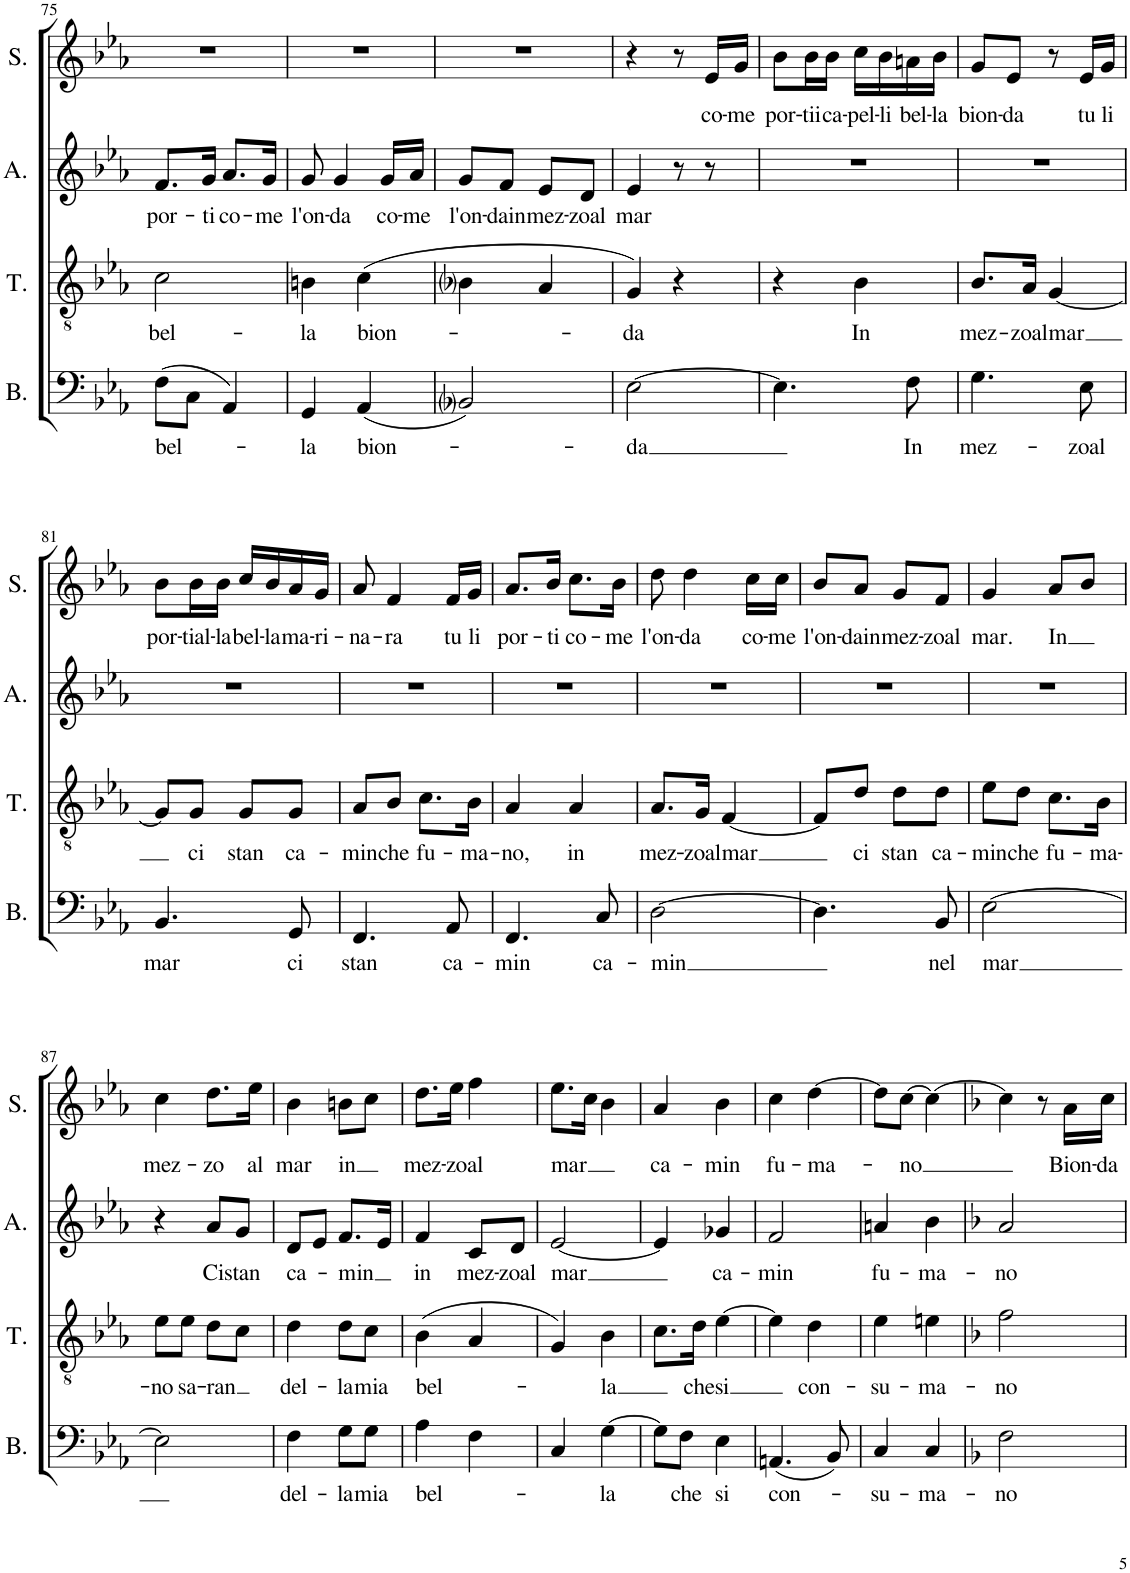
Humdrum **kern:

**kern	**text	**kern	**text	**kern	**text	**kern	**text
*part4	*part4	*part3	*part3	*part2	*part2	*part1	*part1
*staff4	*staff4	*staff3	*staff3	*staff2	*staff2	*staff1	*staff1
*I"Bass	*	*I"Tenor	*	*I"Alto	*	*I"Soprano	*
*I'B.	*	*I'T.	*	*I'A.	*	*I'S.	*
!!LO:PB:g=z
*clefF4	*	*clefGv2	*	*clefG2	*	*clefG2	*
*k[b-e-a-]	*	*k[b-e-a-]	*	*k[b-e-a-]	*	*k[b-e-a-]	*
*M2/4	*	*M2/4	*	*M2/4	*	*M2/4	*
=75	=75	=75	=75	=75	=75	=75	=75
!	!LO:LY:b	!	!LO:LY:b	!	!LO:LY:b	!	!
(8F\L	bel-	2c\	bel-	8.f/L	por-	2r	.
8C\J	.	.	.	.	.	.	.
!	!	!	!	!	!LO:LY:b	!	!
.	.	.	.	16g/Jk	-ti	.	.
!	!	!	!	!	!LO:LY:b	!	!
4AA-/)	.	.	.	8.a-/L	co-	.	.
!	!	!	!	!	!LO:LY:b	!	!
.	.	.	.	16g/Jk	-me	.	.
=76	=76	=76	=76	=76	=76	=76	=76
!	!LO:LY:b	!	!LO:LY:b	!	!LO:LY:b	!	!
4GG/	-la	4Bn\	-la	8g/	l'on-	2r	.
!	!	!	!	!	!LO:LY:b	!	!
.	.	.	.	4g/	-da	.	.
!	!LO:LY:b	!	!LO:LY:b	!	!	!	!
(4AA-/	bion-	(4c\	bion-	.	.	.	.
!	!	!	!	!	!LO:LY:b	!	!
.	.	.	.	16g/LL	co-	.	.
!	!	!	!	!	!LO:LY:b	!	!
.	.	.	.	16a-/JJ	-me	.	.
=77	=77	=77	=77	=77	=77	=77	=77
!	!	!	!	!	!LO:LY:b	!	!
2BB-i/)	.	4B-i\	.	8g/L	l'on-	2r	.
!	!	!	!	!	!LO:LY:b	!	!
.	.	.	.	8f/J	-dain	.	.
!	!	!	!	!	!LO:LY:b	!	!
.	.	4A-/	.	8e-/L	mez-	.	.
!	!	!	!	!	!LO:LY:b	!	!
.	.	.	.	8d/J	-zoal	.	.
=78	=78	=78	=78	=78	=78	=78	=78
!	!LO:LY:b	!	!LO:LY:b	!	!LO:LY:b	!	!
[2E-\	-da	4G/)	-da	4e-/	mar	4r	.
.	.	4r	.	8r	.	8r	.
!	!	!	!	!	!	!	!LO:LY:b
.	.	.	.	8r	.	16e-/LL	co-
!	!	!	!	!	!	!	!LO:LY:b
.	.	.	.	.	.	16g/JJ	-me
=79	=79	=79	=79	=79	=79	=79	=79
!	!	!	!	!	!	!	!LO:LY:b
4.E-\]	.	4r	.	2r	.	8b-\L	por-
!	!	!	!	!	!	!	!LO:LY:b
.	.	.	.	.	.	16b-\L	-tii
!	!	!	!	!	!	!	!LO:LY:b
.	.	.	.	.	.	16b-\JJ	ca-
!	!	!	!LO:LY:b	!	!	!	!LO:LY:b
.	.	4B-\	In	.	.	16cc\LL	-pel-
!	!	!	!	!	!	!	!LO:LY:b
.	.	.	.	.	.	16b-\	-li
!	!LO:LY:b	!	!	!	!	!	!LO:LY:b
8F\	In	.	.	.	.	16an\	bel-
!	!	!	!	!	!	!	!LO:LY:b
.	.	.	.	.	.	16b-\JJ	-la
=80	=80	=80	=80	=80	=80	=80	=80
!	!LO:LY:b	!	!LO:LY:b	!	!	!	!LO:LY:b
4.G\	mez-	8.B-/L	mez-	2r	.	8g/L	bion-
!	!	!	!	!	!	!	!LO:LY:b
.	.	.	.	.	.	8e-/J	-da
!	!	!	!LO:LY:b	!	!	!	!
.	.	16A-/Jk	-zoal	.	.	.	.
!	!	!	!LO:LY:b	!	!	!	!
.	.	[4G/	mar	.	.	8r	.
!	!LO:LY:b	!	!	!	!	!	!LO:LY:b
8E-\	-zoal	.	.	.	.	16e-/LL	tu
!	!	!	!	!	!	!	!LO:LY:b
.	.	.	.	.	.	16g/JJ	li
!!LO:LB:g=z
=81	=81	=81	=81	=81	=81	=81	=81
!	!LO:LY:b	!	!	!	!	!	!LO:LY:b
4.BB-/	mar	8G/L]	.	2r	.	8b-\L	por-
!	!	!	!LO:LY:b	!	!	!	!LO:LY:b
.	.	8G/J	ci	.	.	16b-\L	-tial-
!	!	!	!	!	!	!	!LO:LY:b
.	.	.	.	.	.	16b-\JJ	-la
!	!	!	!LO:LY:b	!	!	!	!LO:LY:b
.	.	8G/L	stan	.	.	16cc/LL	bel-
!	!	!	!	!	!	!	!LO:LY:b
.	.	.	.	.	.	16b-/	-la
!	!LO:LY:b	!	!LO:LY:b	!	!	!	!LO:LY:b
8GG/	ci	8G/J	ca-	.	.	16a-/	ma-
!	!	!	!	!	!	!	!LO:LY:b
.	.	.	.	.	.	16g/JJ	-ri-
=82	=82	=82	=82	=82	=82	=82	=82
!	!LO:LY:b	!	!LO:LY:b	!	!	!	!LO:LY:b
4.FF/	stan	8A-/L	-min	2r	.	8a-/	-na-
!	!	!	!LO:LY:b	!	!	!	!LO:LY:b
.	.	8B-/J	che	.	.	4f/	-ra
!	!	!	!LO:LY:b	!	!	!	!
.	.	8.c\L	fu-	.	.	.	.
!	!LO:LY:b	!	!	!	!	!	!LO:LY:b
8AA-/	ca-	.	.	.	.	16f/LL	tu
!	!	!	!LO:LY:b	!	!	!	!LO:LY:b
.	.	16B-\Jk	-ma-	.	.	16g/JJ	li
=83	=83	=83	=83	=83	=83	=83	=83
!	!LO:LY:b	!	!LO:LY:b	!	!	!	!LO:LY:b
4.FF/	-min	4A-/	-no,	2r	.	8.a-/L	por-
!	!	!	!	!	!	!	!LO:LY:b
.	.	.	.	.	.	16b-/Jk	-ti
!	!	!	!LO:LY:b	!	!	!	!LO:LY:b
.	.	4A-/	in	.	.	8.cc\L	co-
!	!LO:LY:b	!	!	!	!	!	!
8C/	ca-	.	.	.	.	.	.
!	!	!	!	!	!	!	!LO:LY:b
.	.	.	.	.	.	16b-\Jk	-me
=84	=84	=84	=84	=84	=84	=84	=84
!	!LO:LY:b	!	!LO:LY:b	!	!	!	!LO:LY:b
[2D\	-min	8.A-/L	mez-	2r	.	8dd\	l'on-
!	!	!	!	!	!	!	!LO:LY:b
.	.	.	.	.	.	4dd\	-da
!	!	!	!LO:LY:b	!	!	!	!
.	.	16G/Jk	-zoal	.	.	.	.
!	!	!	!LO:LY:b	!	!	!	!
.	.	[4F/	mar	.	.	.	.
!	!	!	!	!	!	!	!LO:LY:b
.	.	.	.	.	.	16cc\LL	co-
!	!	!	!	!	!	!	!LO:LY:b
.	.	.	.	.	.	16cc\JJ	-me
=85	=85	=85	=85	=85	=85	=85	=85
!	!	!	!	!	!	!	!LO:LY:b
4.D\]	.	8F/L]	.	2r	.	8b-/L	l'on-
!	!	!	!LO:LY:b	!	!	!	!LO:LY:b
.	.	8d/J	ci	.	.	8a-/J	-dain
!	!	!	!LO:LY:b	!	!	!	!LO:LY:b
.	.	8d\L	stan	.	.	8g/L	mez-
!	!LO:LY:b	!	!LO:LY:b	!	!	!	!LO:LY:b
8BB-/	nel	8d\J	ca-	.	.	8f/J	-zoal
=86	=86	=86	=86	=86	=86	=86	=86
!	!LO:LY:b	!	!LO:LY:b	!	!	!	!LO:LY:b
[2E-\	mar	8e-\L	-min	2r	.	4g/	mar.
!	!	!	!LO:LY:b	!	!	!	!
.	.	8d\J	che	.	.	.	.
!	!	!	!LO:LY:b	!	!	!	!LO:LY:b
.	.	8.c\L	fu-	.	.	8a-/L	In
.	.	.	.	.	.	8b-/J	.
!	!	!	!LO:LY:b	!	!	!	!
.	.	16B-\Jk	-ma-	.	.	.	.
!!LO:LB:g=z
=87	=87	=87	=87	=87	=87	=87	=87
!	!	!	!LO:LY:b	!	!	!	!LO:LY:b
2E-\]	.	8e-\L	-no	4r	.	4cc\	mez-
!	!	!	!LO:LY:b	!	!	!	!
.	.	8e-\J	sa-	.	.	.	.
!	!	!	!LO:LY:b	!	!LO:LY:b	!	!LO:LY:b
.	.	8d\L	-ran	8a-/L	Ci	8.dd\L	-zo
!	!	!	!	!	!LO:LY:b	!	!
.	.	8c\J	.	8g/J	stan	.	.
!	!	!	!	!	!	!	!LO:LY:b
.	.	.	.	.	.	16ee-\Jk	al
=88	=88	=88	=88	=88	=88	=88	=88
!	!LO:LY:b	!	!LO:LY:b	!	!LO:LY:b	!	!LO:LY:b
4F\	del-	4d\	del-	8d/L	ca-	4b-\	mar
.	.	.	.	8e-/J	.	.	.
!	!LO:LY:b	!	!LO:LY:b	!	!LO:LY:b	!	!LO:LY:b
8G\L	-la	8d\L	-la	8.f/L	-min	8bn\L	in
!	!LO:LY:b	!	!LO:LY:b	!	!	!	!
8G\J	mia	8c\J	mia	.	.	8cc\J	.
.	.	.	.	16e-/Jk	.	.	.
=89	=89	=89	=89	=89	=89	=89	=89
!	!LO:LY:b	!	!LO:LY:b	!	!LO:LY:b	!	!LO:LY:b
4A-\	bel-	(4B-\	bel-	4f/	in	8.dd\L	mez-
!	!	!	!	!	!	!	!LO:LY:b
.	.	.	.	.	.	16ee-\Jk	-zo
!	!	!	!	!	!LO:LY:b	!	!LO:LY:b
4F\	.	4A-/	.	8c/L	mez-	4ff\	al
!	!	!	!	!	!LO:LY:b	!	!
.	.	.	.	8d/J	-zoal	.	.
=90	=90	=90	=90	=90	=90	=90	=90
!	!	!	!	!	!LO:LY:b	!	!LO:LY:b
4C/	.	4G/)	.	[2e-/	mar	8.ee-\L	mar
.	.	.	.	.	.	16cc\Jk	.
!	!LO:LY:b	!	!LO:LY:b	!	!	!	!
[4G\	-la	4B-\	-la	.	.	4b-\	.
=91	=91	=91	=91	=91	=91	=91	=91
!	!	!	!	!	!	!	!LO:LY:b
8G\L]	.	8.c\L	.	4e-/]	.	4a-/	ca-
!	!LO:LY:b	!	!	!	!	!	!
8F\J	che	.	.	.	.	.	.
!	!	!	!LO:LY:b	!	!	!	!
.	.	16d\Jk	che	.	.	.	.
!	!LO:LY:b	!	!LO:LY:b	!	!LO:LY:b	!	!LO:LY:b
4E-\	si	[4e-\	si	4g-X/	ca-	4b-\	-min
=92	=92	=92	=92	=92	=92	=92	=92
!	!LO:LY:b	!	!	!	!LO:LY:b	!	!LO:LY:b
(4.AAn/	con-	4e-\]	.	2f/	-min	4cc\	fu-
!	!	!	!LO:LY:b	!	!	!	!LO:LY:b
.	.	4d\	con-	.	.	[4dd\	-ma-
8BB-/)	.	.	.	.	.	.	.
=93	=93	=93	=93	=93	=93	=93	=93
!	!LO:LY:b	!	!LO:LY:b	!	!LO:LY:b	!	!
4C/	-su-	4e-\	-su-	4an/	fu-	8dd\L]	.
!	!	!	!	!	!	!	!LO:LY:b
.	.	.	.	.	.	[8cc\J	-no
!	!LO:LY:b	!	!LO:LY:b	!	!LO:LY:b	!	!
4C/	-ma-	4en\	-ma-	4b-\	-ma-	4cc\_	.
=94	=94	=94	=94	=94	=94	=94	=94
*k[b-]	*	*k[b-]	*	*k[b-]	*	*k[b-]	*
!	!LO:LY:b	!	!LO:LY:b	!	!LO:LY:b	!	!
2F\	-no	2f\	-no	2a/	-no	4cc\]	.
.	.	.	.	.	.	8r	.
!	!	!	!	!	!	!	!LO:LY:b
.	.	.	.	.	.	16a\LL	Bion-
!	!	!	!	!	!	!	!LO:LY:b
.	.	.	.	.	.	16cc\JJ	-da
=	=	=	=	=	=	=	=
*-	*-	*-	*-	*-	*-	*-	*-
